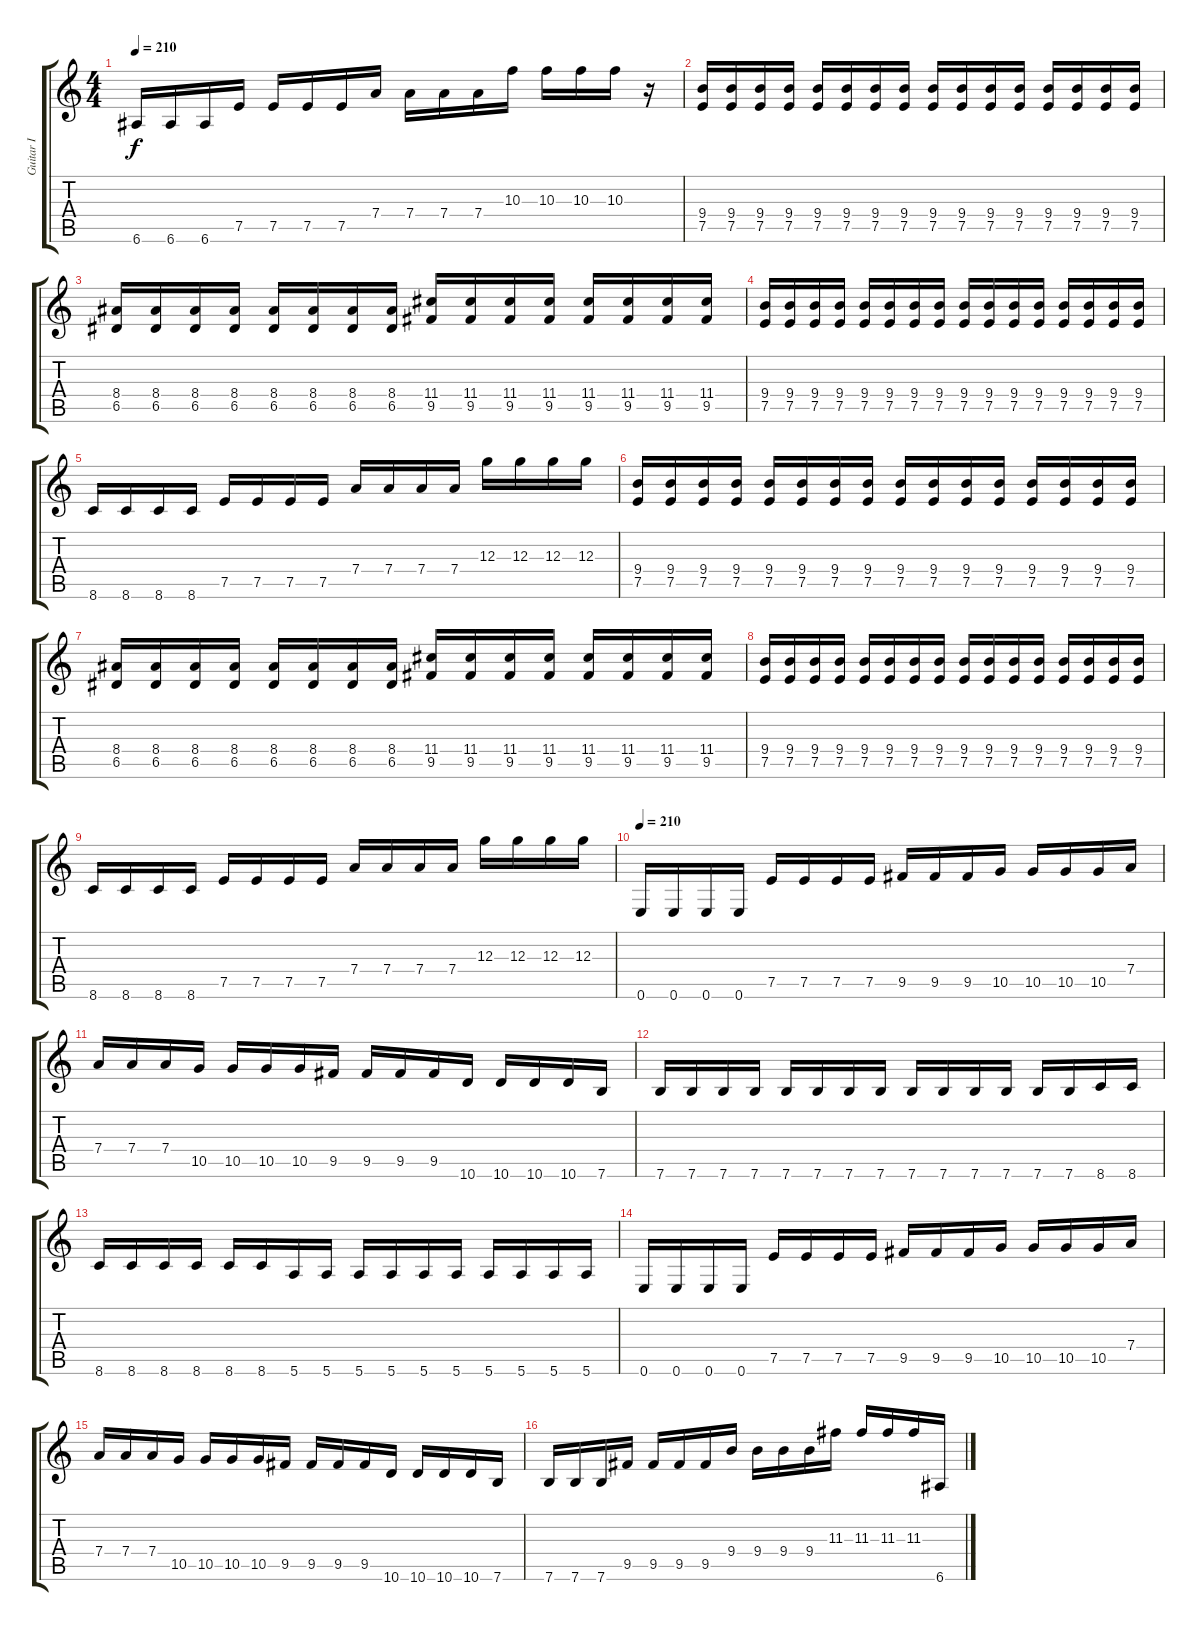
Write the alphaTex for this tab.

\track ("Guitar I" "Guitar I") {instrument distortionguitar}
\staff {score tabs}
\tuning (E4 B3 G3 D3 A2 E2) {hide}
\ts (4 4)
\tempo 210
\clef g2
\ks c
6.6.16{dy f} 6.6.16 6.6.16 7.5.16 7.5.16 7.5.16 7.5.16 7.4.16 7.4.16 7.4.16 7.4.16 10.3.16 10.3.16 10.3.16 10.3.16 r.16 |
(9.4 7.5).16 (9.4 7.5).16 (9.4 7.5).16 (9.4 7.5).16 (9.4 7.5).16 (9.4 7.5).16 (9.4 7.5).16 (9.4 7.5).16 (9.4 7.5).16 (9.4 7.5).16 (9.4 7.5).16 (9.4 7.5).16 (9.4 7.5).16 (9.4 7.5).16 (9.4 7.5).16 (9.4 7.5).16 |
(8.4 6.5).16 (8.4 6.5).16 (8.4 6.5).16 (8.4 6.5).16 (8.4 6.5).16 (8.4 6.5).16 (8.4 6.5).16 (8.4 6.5).16 (11.4 9.5).16 (11.4 9.5).16 (11.4 9.5).16 (11.4 9.5).16 (11.4 9.5).16 (11.4 9.5).16 (11.4 9.5).16 (11.4 9.5).16 |
(9.4 7.5).16 (9.4 7.5).16 (9.4 7.5).16 (9.4 7.5).16 (9.4 7.5).16 (9.4 7.5).16 (9.4 7.5).16 (9.4 7.5).16 (9.4 7.5).16 (9.4 7.5).16 (9.4 7.5).16 (9.4 7.5).16 (9.4 7.5).16 (9.4 7.5).16 (9.4 7.5).16 (9.4 7.5).16 |
8.6.16 8.6.16 8.6.16 8.6.16 7.5.16 7.5.16 7.5.16 7.5.16 7.4.16 7.4.16 7.4.16 7.4.16 12.3.16 12.3.16 12.3.16 12.3.16 |
(9.4 7.5).16 (9.4 7.5).16 (9.4 7.5).16 (9.4 7.5).16 (9.4 7.5).16 (9.4 7.5).16 (9.4 7.5).16 (9.4 7.5).16 (9.4 7.5).16 (9.4 7.5).16 (9.4 7.5).16 (9.4 7.5).16 (9.4 7.5).16 (9.4 7.5).16 (9.4 7.5).16 (9.4 7.5).16 |
(8.4 6.5).16 (8.4 6.5).16 (8.4 6.5).16 (8.4 6.5).16 (8.4 6.5).16 (8.4 6.5).16 (8.4 6.5).16 (8.4 6.5).16 (11.4 9.5).16 (11.4 9.5).16 (11.4 9.5).16 (11.4 9.5).16 (11.4 9.5).16 (11.4 9.5).16 (11.4 9.5).16 (11.4 9.5).16 |
(9.4 7.5).16 (9.4 7.5).16 (9.4 7.5).16 (9.4 7.5).16 (9.4 7.5).16 (9.4 7.5).16 (9.4 7.5).16 (9.4 7.5).16 (9.4 7.5).16 (9.4 7.5).16 (9.4 7.5).16 (9.4 7.5).16 (9.4 7.5).16 (9.4 7.5).16 (9.4 7.5).16 (9.4 7.5).16 |
8.6.16 8.6.16 8.6.16 8.6.16 7.5.16 7.5.16 7.5.16 7.5.16 7.4.16 7.4.16 7.4.16 7.4.16 12.3.16 12.3.16 12.3.16 12.3.16 |
\tempo 210
0.6.16 0.6.16 0.6.16 0.6.16 7.5.16 7.5.16 7.5.16 7.5.16 9.5.16 9.5.16 9.5.16 10.5.16 10.5.16 10.5.16 10.5.16 7.4.16 |
7.4.16 7.4.16 7.4.16 10.5.16 10.5.16 10.5.16 10.5.16 9.5.16 9.5.16 9.5.16 9.5.16 10.6.16 10.6.16 10.6.16 10.6.16 7.6.16 |
7.6.16 7.6.16 7.6.16 7.6.16 7.6.16 7.6.16 7.6.16 7.6.16 7.6.16 7.6.16 7.6.16 7.6.16 7.6.16 7.6.16 8.6.16 8.6.16 |
8.6.16 8.6.16 8.6.16 8.6.16 8.6.16 8.6.16 5.6.16 5.6.16 5.6.16 5.6.16 5.6.16 5.6.16 5.6.16 5.6.16 5.6.16 5.6.16 |
0.6.16 0.6.16 0.6.16 0.6.16 7.5.16 7.5.16 7.5.16 7.5.16 9.5.16 9.5.16 9.5.16 10.5.16 10.5.16 10.5.16 10.5.16 7.4.16 |
7.4.16 7.4.16 7.4.16 10.5.16 10.5.16 10.5.16 10.5.16 9.5.16 9.5.16 9.5.16 9.5.16 10.6.16 10.6.16 10.6.16 10.6.16 7.6.16 |
7.6.16 7.6.16 7.6.16 9.5.16 9.5.16 9.5.16 9.5.16 9.4.16 9.4.16 9.4.16 9.4.16 11.3.16 11.3.16 11.3.16 11.3.16 6.6.16
